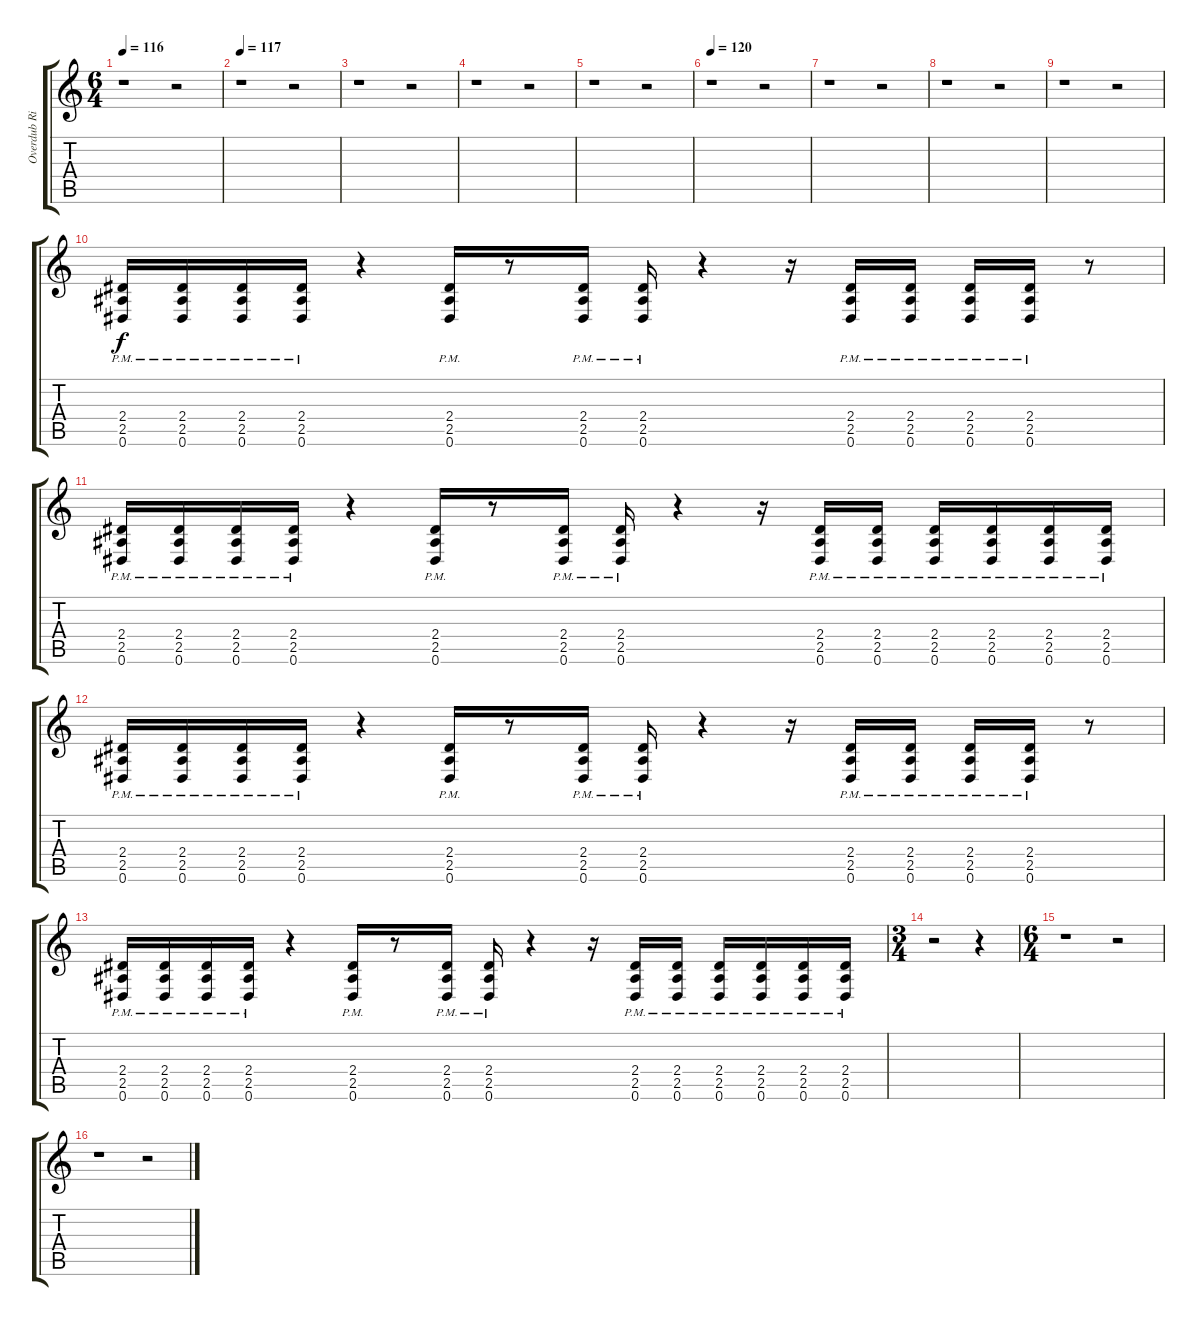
\track ("Overdub Right" "Overdub Ri") {instrument distortionguitar}
\staff {score tabs}
\tuning (Eb4 Bb3 Gb3 Db3 Ab2 Eb2) {hide}
\ts (6 4)
\tempo 116
\clef g2
\ks c
r.1{dy f} r.2 |
\tempo 117
r.1 r.2 |
r.1 r.2 |
r.1 r.2 |
r.1 r.2 |
\tempo 120
r.1 r.2 |
r.1 r.2 |
r.1 r.2 |
r.1 r.2 |
(2.4{pm} 2.5{pm} 0.6{pm}).16 (2.4{pm} 2.5{pm} 0.6{pm}).16 (2.4{pm} 2.5{pm} 0.6{pm}).16 (2.4{pm} 2.5{pm} 0.6{pm}).16 r.4 (2.4{pm} 2.5{pm} 0.6{pm}).16 r.8 (2.4{pm} 2.5{pm} 0.6{pm}).16 (2.4{pm} 2.5{pm} 0.6{pm}).16 r.4 r.16 (2.4{pm} 2.5{pm} 0.6{pm}).16 (2.4{pm} 2.5{pm} 0.6{pm}).16 (2.4{pm} 2.5{pm} 0.6{pm}).16 (2.4{pm} 2.5{pm} 0.6{pm}).16 r.8 |
(2.4{pm} 2.5{pm} 0.6{pm}).16 (2.4{pm} 2.5{pm} 0.6{pm}).16 (2.4{pm} 2.5{pm} 0.6{pm}).16 (2.4{pm} 2.5{pm} 0.6{pm}).16 r.4 (2.4{pm} 2.5{pm} 0.6{pm}).16 r.8 (2.4{pm} 2.5{pm} 0.6{pm}).16 (2.4{pm} 2.5{pm} 0.6{pm}).16 r.4 r.16 (2.4{pm} 2.5{pm} 0.6{pm}).16 (2.4{pm} 2.5{pm} 0.6{pm}).16 (2.4{pm} 2.5{pm} 0.6{pm}).16 (2.4{pm} 2.5{pm} 0.6{pm}).16 (2.4{pm} 2.5{pm} 0.6{pm}).16 (2.4{pm} 2.5{pm} 0.6{pm}).16 |
(2.4{pm} 2.5{pm} 0.6{pm}).16 (2.4{pm} 2.5{pm} 0.6{pm}).16 (2.4{pm} 2.5{pm} 0.6{pm}).16 (2.4{pm} 2.5{pm} 0.6{pm}).16 r.4 (2.4{pm} 2.5{pm} 0.6{pm}).16 r.8 (2.4{pm} 2.5{pm} 0.6{pm}).16 (2.4{pm} 2.5{pm} 0.6{pm}).16 r.4 r.16 (2.4{pm} 2.5{pm} 0.6{pm}).16 (2.4{pm} 2.5{pm} 0.6{pm}).16 (2.4{pm} 2.5{pm} 0.6{pm}).16 (2.4{pm} 2.5{pm} 0.6{pm}).16 r.8 |
(2.4{pm} 2.5{pm} 0.6{pm}).16 (2.4{pm} 2.5{pm} 0.6{pm}).16 (2.4{pm} 2.5{pm} 0.6{pm}).16 (2.4{pm} 2.5{pm} 0.6{pm}).16 r.4 (2.4{pm} 2.5{pm} 0.6{pm}).16 r.8 (2.4{pm} 2.5{pm} 0.6{pm}).16 (2.4{pm} 2.5{pm} 0.6{pm}).16 r.4 r.16 (2.4{pm} 2.5{pm} 0.6{pm}).16 (2.4{pm} 2.5{pm} 0.6{pm}).16 (2.4{pm} 2.5{pm} 0.6{pm}).16 (2.4{pm} 2.5{pm} 0.6{pm}).16 (2.4{pm} 2.5{pm} 0.6{pm}).16 (2.4{pm} 2.5{pm} 0.6{pm}).16 |
\ts (3 4)
r.2 r.4 |
\ts (6 4)
r.1 r.2 |
r.1 r.2
